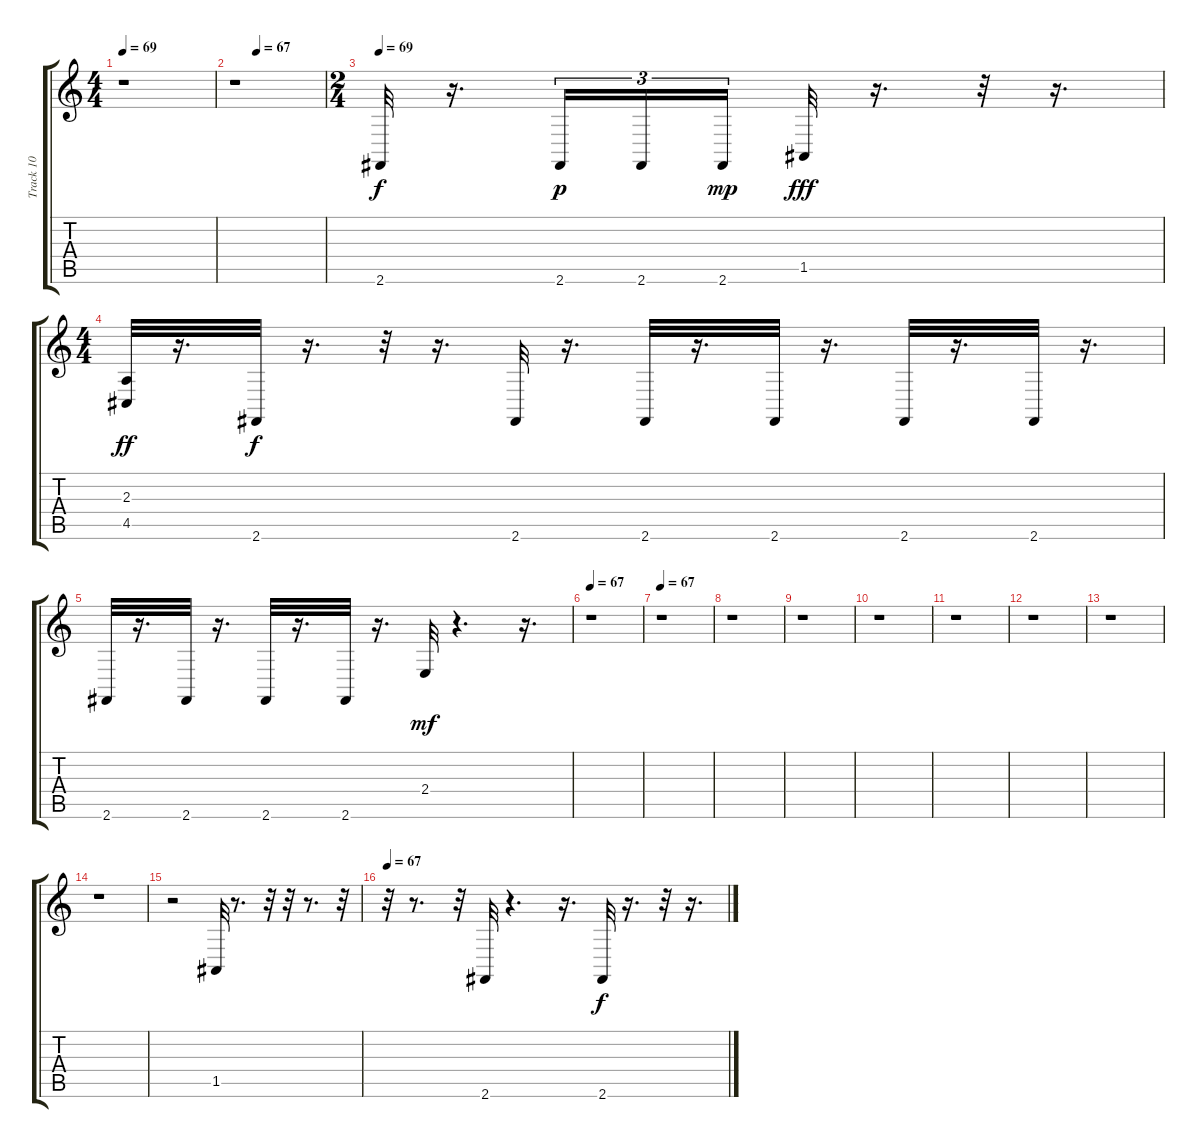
\track ("Track 10" "Track 10") {instrument acousticgrandpiano}
\staff {score tabs}
\tuning (E4 B3 G3 D3 A2 E2) {hide}
\ts (4 4)
\tempo 69
\clef g2
\ks c
r.1{dy mf} |
\tempo (67 0.25)
r.1 |
\ts (2 4)
\tempo 69
2.6.32{dy f} r.16{d} 2.6.16{tu (3 2) dy p} 2.6.16{tu (3 2)} 2.6.16{tu (3 2) dy mp} 1.5.32{dy fff} r.16{d} r.32 r.16{d} |
\ts (4 4)
(2.3 4.5).32{dy ff} r.16{d} 2.6.32{dy f} r.16{d} r.32 r.16{d} 2.6.32 r.16{d} 2.6.32 r.16{d} 2.6.32 r.16{d} 2.6.32 r.16{d} 2.6.32 r.16{d} |
2.6.32 r.16{d} 2.6.32 r.16{d} 2.6.32 r.16{d} 2.6.32 r.16{d} 2.4.32{dy mf} r.4{d} r.16{d} |
\tempo 67
r.1 |
\tempo 67
r.1 |
r.1 |
r.1 |
r.1 |
r.1 |
r.1 |
r.1 |
r.1 |
r.2 1.5.32 r.8{d} r.32 r.32 r.8{d} r.32 |
\tempo 67
r.32 r.8{d} r.32 2.6.32 r.4{d} r.16{d} 2.6.32{dy f} r.16{d} r.32 r.16{d}
